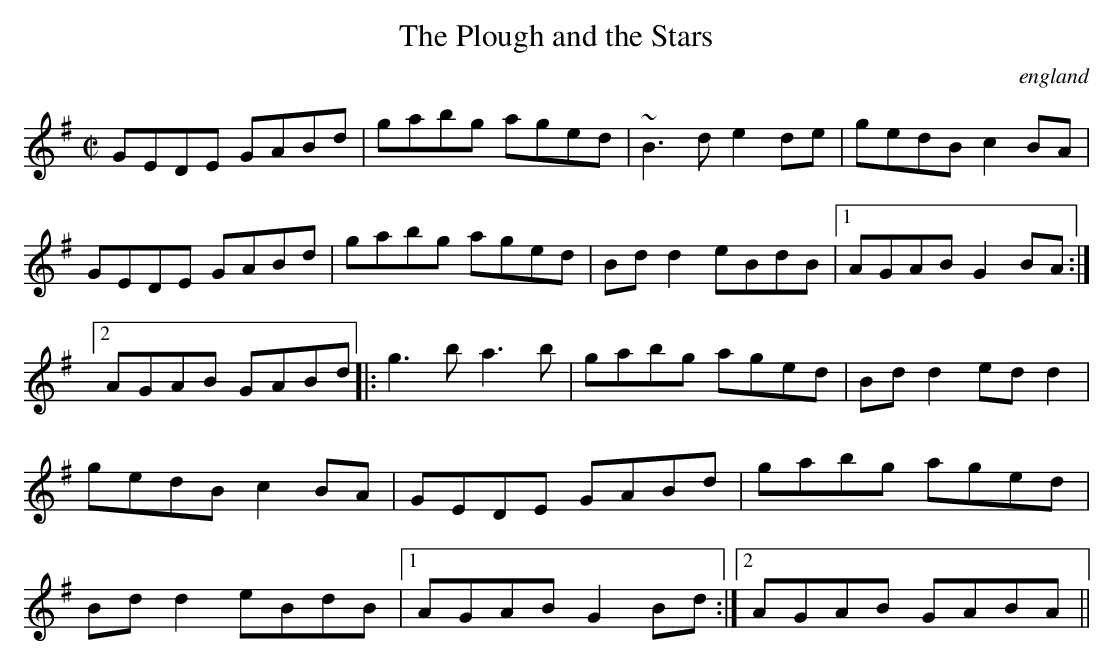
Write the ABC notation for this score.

X:1
T:Plough and the Stars, The
O:england
M:C|
K:G
GEDE GABd|gabg aged|~B3d e2de|gedB c2BA|\
GEDE GABd|gabg aged|Bdd2 eBdB|1 AGAB G2BA:|2 AGAB GABd|:\
g3b a3b|gabg aged|Bdd2 edd2|gedB c2BA|\
GEDE GABd|gabg aged|Bdd2 eBdB|1 AGAB G2Bd:|2 AGAB GABA||
